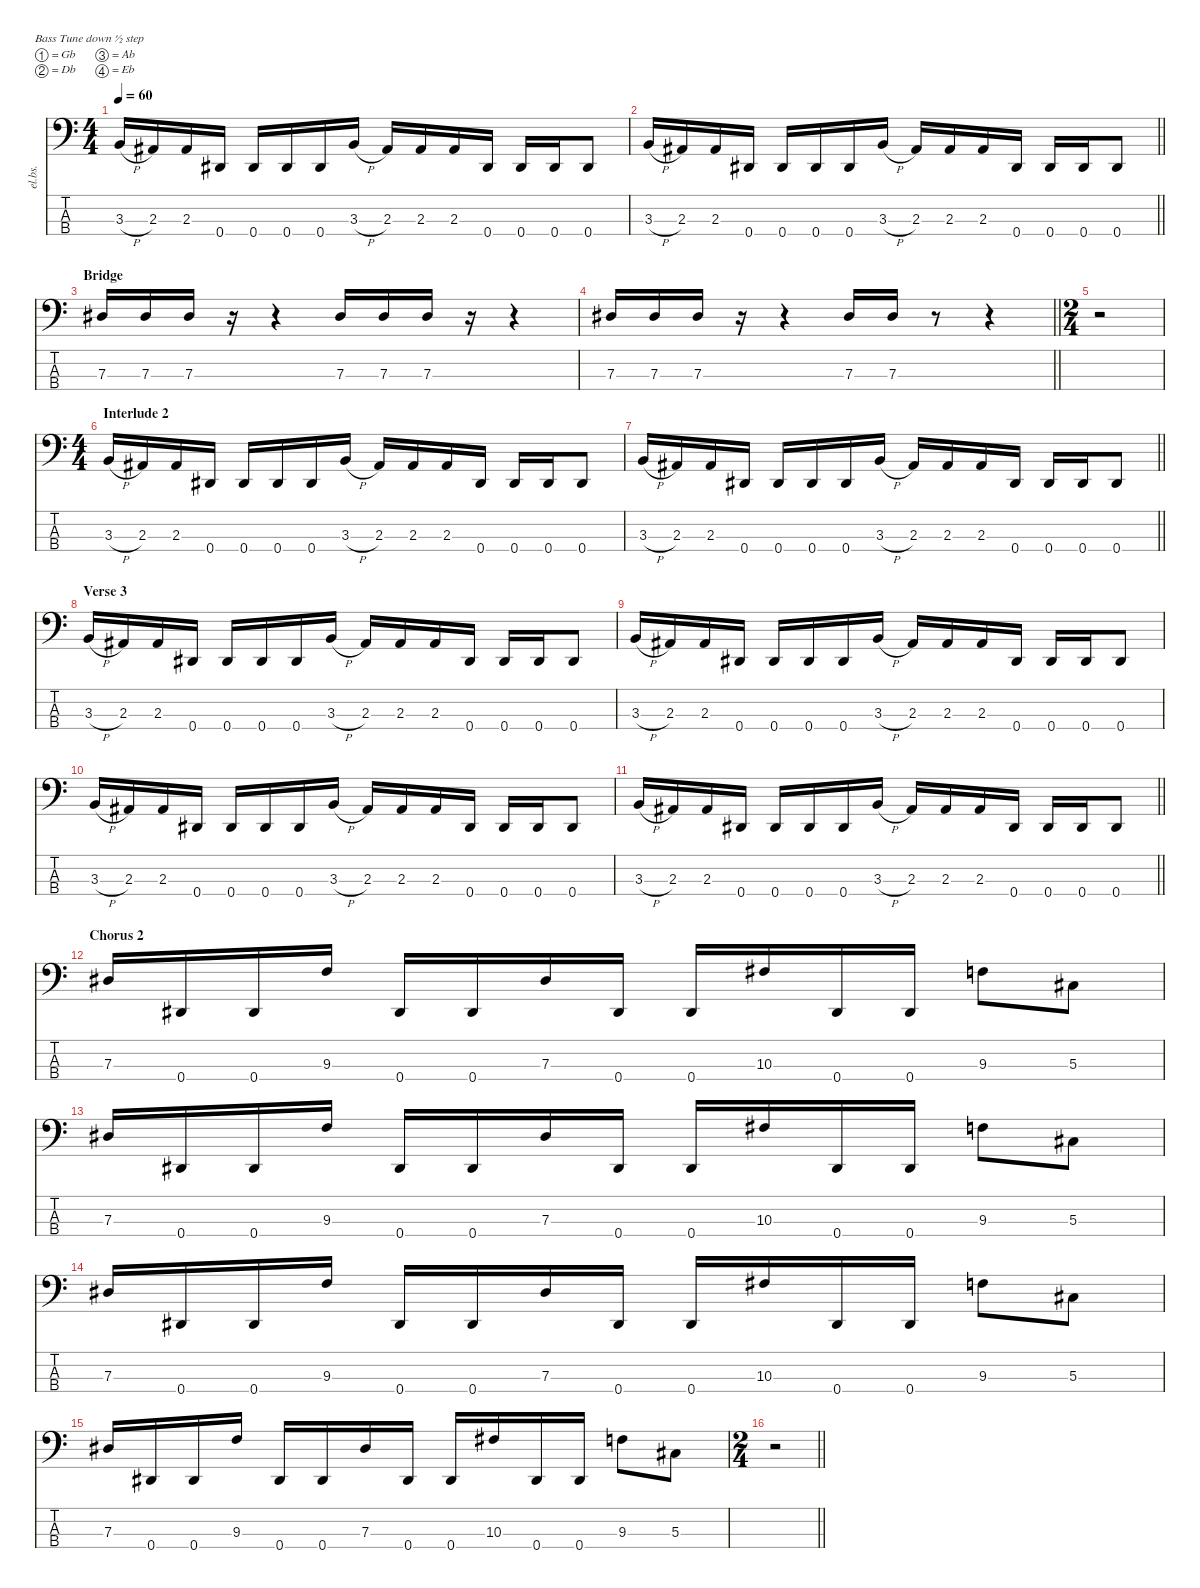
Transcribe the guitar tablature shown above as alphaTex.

\defaultSystemsLayout 4
\hideDynamics
\bracketExtendMode nobrackets
\otherSystemsTrackNameOrientation horizontal
\track ("Bass" "el.bs.") {defaultSystemsLayout 4 instrument electricbassfinger}
\staff {score tabs}
\tuning (Gb2 Db2 Ab1 Eb1)
\ts (4 4)
\tempo 60
\clef f4
\ks c
3.3{h}.16{dy f beam Up} 2.3{acc #}.16{beam Up} 2.3{acc #}.16{beam Up} 0.4{acc #}.16{beam Up} 0.4{acc #}.16{beam Up} 0.4{acc #}.16{beam Up} 0.4{acc #}.16{beam Up} 3.3{h}.16{beam Up} 2.3{acc #}.16{beam Up} 2.3{acc #}.16{beam Up} 2.3{acc #}.16{beam Up} 0.4{acc #}.16{beam Up} 0.4{acc #}.16{beam Up} 0.4{acc #}.16{beam Up} 0.4{acc #}.8{beam Up} |
\barLineRight lightlight
3.3{h}.16{beam Up} 2.3{acc #}.16{beam Up} 2.3{acc #}.16{beam Up} 0.4{acc #}.16{beam Up} 0.4{acc #}.16{beam Up} 0.4{acc #}.16{beam Up} 0.4{acc #}.16{beam Up} 3.3{h}.16{beam Up} 2.3{acc #}.16{beam Up} 2.3{acc #}.16{beam Up} 2.3{acc #}.16{beam Up} 0.4{acc #}.16{beam Up} 0.4{acc #}.16{beam Up} 0.4{acc #}.16{beam Up} 0.4{acc #}.8{beam Up} |
\section ("" "Bridge")
7.3{acc #}.16{beam Up} 7.3{acc #}.16{beam Up} 7.3{acc #}.16{beam Up} r.16{beam Up} r.4{beam Up} 7.3{acc #}.16{beam Up} 7.3{acc #}.16{beam Up} 7.3{acc #}.16{beam Up} r.16{beam Up} r.4{beam Up} |
\barLineRight lightlight
7.3{acc #}.16{beam Up} 7.3{acc #}.16{beam Up} 7.3{acc #}.16{beam Up} r.16{beam Up} r.4{beam Up} 7.3{acc #}.16{beam Up} 7.3{acc #}.16{beam Up} r.8{beam Up} r.4{beam Up} |
\ts (2 4)
\beaming (8 2 2)
r.2{beam Down} |
\ts (4 4)
\section ("" "Interlude 2")
3.3{h}.16{beam Up} 2.3{acc #}.16{beam Up} 2.3{acc #}.16{beam Up} 0.4{acc #}.16{beam Up} 0.4{acc #}.16{beam Up} 0.4{acc #}.16{beam Up} 0.4{acc #}.16{beam Up} 3.3{h}.16{beam Up} 2.3{acc #}.16{beam Up} 2.3{acc #}.16{beam Up} 2.3{acc #}.16{beam Up} 0.4{acc #}.16{beam Up} 0.4{acc #}.16{beam Up} 0.4{acc #}.16{beam Up} 0.4{acc #}.8{beam Up} |
\barLineRight lightlight
3.3{h}.16{beam Up} 2.3{acc #}.16{beam Up} 2.3{acc #}.16{beam Up} 0.4{acc #}.16{beam Up} 0.4{acc #}.16{beam Up} 0.4{acc #}.16{beam Up} 0.4{acc #}.16{beam Up} 3.3{h}.16{beam Up} 2.3{acc #}.16{beam Up} 2.3{acc #}.16{beam Up} 2.3{acc #}.16{beam Up} 0.4{acc #}.16{beam Up} 0.4{acc #}.16{beam Up} 0.4{acc #}.16{beam Up} 0.4{acc #}.8{beam Up} |
\section ("" "Verse 3")
3.3{h}.16{beam Up} 2.3{acc #}.16{beam Up} 2.3{acc #}.16{beam Up} 0.4{acc #}.16{beam Up} 0.4{acc #}.16{beam Up} 0.4{acc #}.16{beam Up} 0.4{acc #}.16{beam Up} 3.3{h}.16{beam Up} 2.3{acc #}.16{beam Up} 2.3{acc #}.16{beam Up} 2.3{acc #}.16{beam Up} 0.4{acc #}.16{beam Up} 0.4{acc #}.16{beam Up} 0.4{acc #}.16{beam Up} 0.4{acc #}.8{beam Up} |
3.3{h}.16{beam Up} 2.3{acc #}.16{beam Up} 2.3{acc #}.16{beam Up} 0.4{acc #}.16{beam Up} 0.4{acc #}.16{beam Up} 0.4{acc #}.16{beam Up} 0.4{acc #}.16{beam Up} 3.3{h}.16{beam Up} 2.3{acc #}.16{beam Up} 2.3{acc #}.16{beam Up} 2.3{acc #}.16{beam Up} 0.4{acc #}.16{beam Up} 0.4{acc #}.16{beam Up} 0.4{acc #}.16{beam Up} 0.4{acc #}.8{beam Up} |
3.3{h}.16{beam Up} 2.3{acc #}.16{beam Up} 2.3{acc #}.16{beam Up} 0.4{acc #}.16{beam Up} 0.4{acc #}.16{beam Up} 0.4{acc #}.16{beam Up} 0.4{acc #}.16{beam Up} 3.3{h}.16{beam Up} 2.3{acc #}.16{beam Up} 2.3{acc #}.16{beam Up} 2.3{acc #}.16{beam Up} 0.4{acc #}.16{beam Up} 0.4{acc #}.16{beam Up} 0.4{acc #}.16{beam Up} 0.4{acc #}.8{beam Up} |
\barLineRight lightlight
3.3{h}.16{beam Up} 2.3{acc #}.16{beam Up} 2.3{acc #}.16{beam Up} 0.4{acc #}.16{beam Up} 0.4{acc #}.16{beam Up} 0.4{acc #}.16{beam Up} 0.4{acc #}.16{beam Up} 3.3{h}.16{beam Up} 2.3{acc #}.16{beam Up} 2.3{acc #}.16{beam Up} 2.3{acc #}.16{beam Up} 0.4{acc #}.16{beam Up} 0.4{acc #}.16{beam Up} 0.4{acc #}.16{beam Up} 0.4{acc #}.8{beam Up} |
\section ("" "Chorus 2")
7.3{acc #}.16{beam Up} 0.4{acc #}.16{beam Up} 0.4{acc #}.16{beam Up} 9.3.16{beam Up} 0.4{acc #}.16{beam Up} 0.4{acc #}.16{beam Up} 7.3{acc #}.16{beam Up} 0.4{acc #}.16{beam Up} 0.4{acc #}.16{beam Up} 10.3{acc #}.16{beam Up} 0.4{acc #}.16{beam Up} 0.4{acc #}.16{beam Up} 9.3.8{beam Down} 5.3{acc #}.8{beam Down} |
7.3{acc #}.16{beam Up} 0.4{acc #}.16{beam Up} 0.4{acc #}.16{beam Up} 9.3.16{beam Up} 0.4{acc #}.16{beam Up} 0.4{acc #}.16{beam Up} 7.3{acc #}.16{beam Up} 0.4{acc #}.16{beam Up} 0.4{acc #}.16{beam Up} 10.3{acc #}.16{beam Up} 0.4{acc #}.16{beam Up} 0.4{acc #}.16{beam Up} 9.3.8{beam Down} 5.3{acc #}.8{beam Down} |
7.3{acc #}.16{beam Up} 0.4{acc #}.16{beam Up} 0.4{acc #}.16{beam Up} 9.3.16{beam Up} 0.4{acc #}.16{beam Up} 0.4{acc #}.16{beam Up} 7.3{acc #}.16{beam Up} 0.4{acc #}.16{beam Up} 0.4{acc #}.16{beam Up} 10.3{acc #}.16{beam Up} 0.4{acc #}.16{beam Up} 0.4{acc #}.16{beam Up} 9.3.8{beam Down} 5.3{acc #}.8{beam Down} |
7.3{acc #}.16{beam Up} 0.4{acc #}.16{beam Up} 0.4{acc #}.16{beam Up} 9.3.16{beam Up} 0.4{acc #}.16{beam Up} 0.4{acc #}.16{beam Up} 7.3{acc #}.16{beam Up} 0.4{acc #}.16{beam Up} 0.4{acc #}.16{beam Up} 10.3{acc #}.16{beam Up} 0.4{acc #}.16{beam Up} 0.4{acc #}.16{beam Up} 9.3.8{beam Down} 5.3{acc #}.8{beam Down} |
\ts (2 4)
\barLineRight lightlight
r.2{beam Down}
